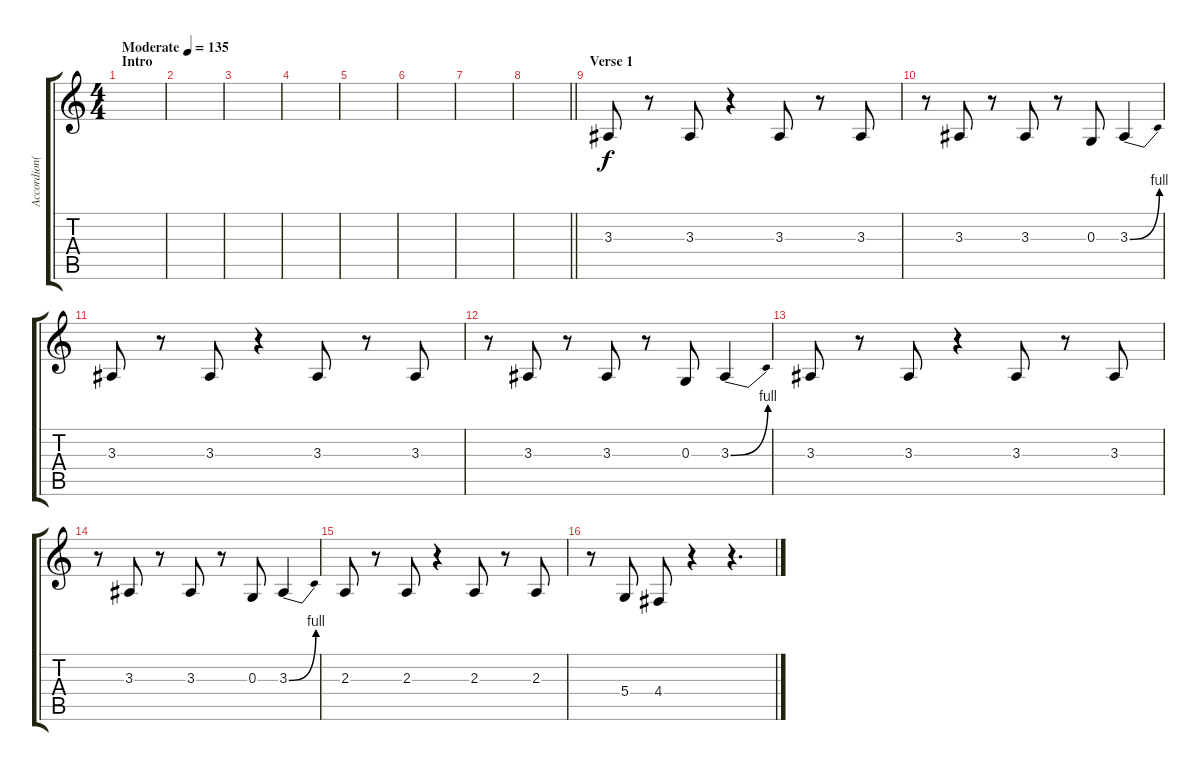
\track ("Accordion(voice)" "Accordion(") {instrument accordion}
\staff {score tabs}
\tuning (E4 B3 G3 D3 A2 E2) {hide}
\ts (4 4)
\section ("" "Intro")
\tempo (135 "Moderate")
\clef g2
\ks c
|
|
|
|
|
|
|
\barLineRight lightlight
|
\section ("" "Verse 1")
3.3.8 r.8 3.3.8 r.4 3.3.8 r.8 3.3.8 |
r.8 3.3.8 r.8 3.3.8 r.8 0.3.8 3.3{be (bend 0 0 60 4)}.4 |
3.3.8 r.8 3.3.8 r.4 3.3.8 r.8 3.3.8 |
r.8 3.3.8 r.8 3.3.8 r.8 0.3.8 3.3{be (bend 0 0 60 4)}.4 |
3.3.8 r.8 3.3.8 r.4 3.3.8 r.8 3.3.8 |
r.8 3.3.8 r.8 3.3.8 r.8 0.3.8 3.3{be (bend 0 0 60 4)}.4 |
2.3.8 r.8 2.3.8 r.4 2.3.8 r.8 2.3.8 |
r.8 5.4.8 4.4.8 r.4 r.4{d}
